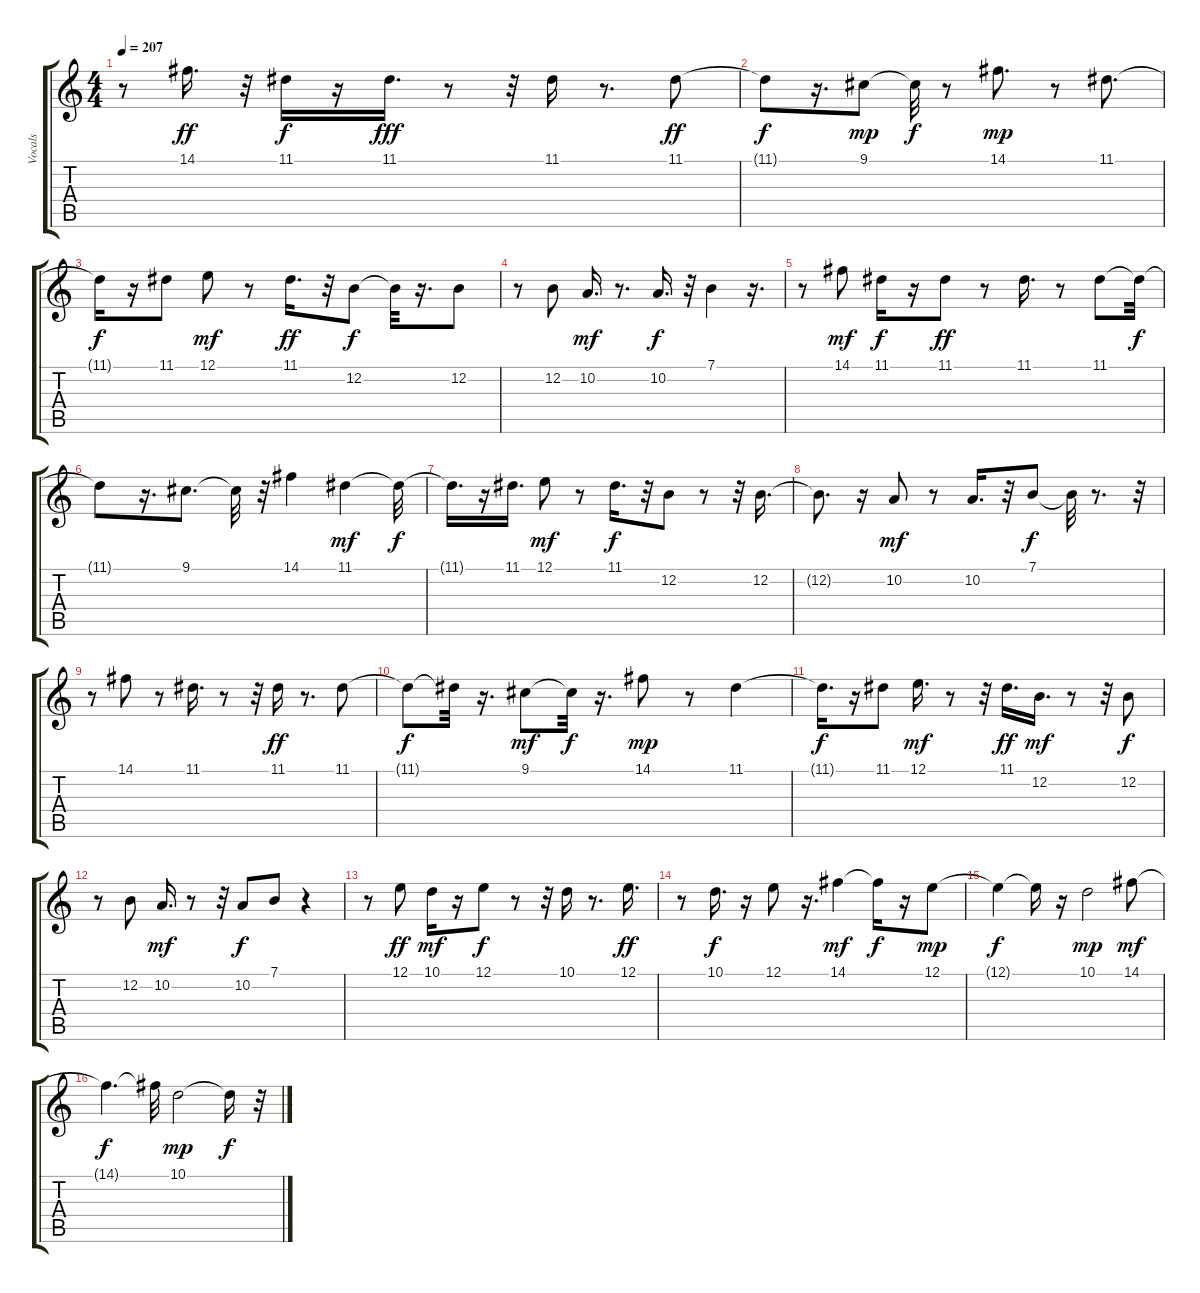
\track ("Vocals" "Vocals") {instrument pad3polysynth}
\staff {score tabs}
\tuning (E4 B3 G3 D3 A2 E2) {hide}
\ts (4 4)
\tempo 207
\clef g2
\ks c
r.8{dy f} 14.1.16{d dy ff} r.32 11.1.16{dy f} r.16 11.1.16{d dy fff} r.8 r.32 11.1.16 r.8{d} 11.1.8{dy ff} |
11.1{t}.8{dy f} r.16{d} 9.1.8{dy mp} 9.1{t}.32{dy f} r.8 14.1.8{d dy mp} r.8 11.1.8{d} |
11.1{t}.16{dy f} r.16 11.1.8 12.1.8{dy mf} r.8 11.1.16{d dy ff} r.32 12.2.8{dy f} 12.2{t}.32 r.16{d} 12.2.8 |
r.8 12.2.8 10.2.16{d dy mf} r.8{d} 10.2.16{d dy f} r.32 7.1.4 r.16{d} |
r.8 14.1.8{dy mf} 11.1.16{dy f} r.16 11.1.8{dy ff} r.8 11.1.16{d} r.8 11.1.8 11.1{t}.32{dy f} |
11.1{t}.8 r.16{d} 9.1.8{d} 9.1{t}.32 r.32 14.1.4 11.1.4{dy mf} 11.1{t}.32{dy f} |
11.1{t}.16{d} r.16 11.1.16{d} 12.1.8{dy mf} r.8 11.1.16{d dy f} r.32 12.2.8 r.8 r.32 12.2.16{d} |
12.2{t}.8{d} r.16 10.2.8{dy mf} r.8 10.2.16{d} r.32 7.1.8{dy f} 7.1{t}.32 r.8{d} r.32 |
r.8 14.1.8 r.8 11.1.16{d} r.8 r.32 11.1.16{dy ff} r.8{d} 11.1.8 |
11.1{t}.8{dy f} 11.1{t}.32 r.16{d} 9.1.8{dy mf} 9.1{t}.32{dy f} r.16{d} 14.1.8{dy mp} r.8 11.1.4 |
11.1{t}.16{d dy f} r.16 11.1.8 12.1.16{d dy mf} r.8 r.32 11.1.16{d dy ff} 12.2.16{d dy mf} r.8 r.32 12.2.8{dy f} |
r.8 12.2.8 10.2.16{d dy mf} r.8 r.32 10.2.8{dy f} 7.1.8 r.4 |
r.8 12.1.8{dy ff} 10.1.16{dy mf} r.16 12.1.8{dy f} r.8 r.32 10.1.16 r.8{d} 12.1.16{d dy ff} |
r.8 10.1.16{d dy f} r.16 12.1.8 r.16{d} 14.1.4{dy mf} 14.1{t}.16{dy f} r.16 12.1.8{dy mp} |
12.1{t}.4{dy f} 12.1{t}.16 r.16 10.1.2{dy mp} 14.1.8{dy mf} |
14.1{t}.4{d dy f} 14.1{t}.32 10.1.2{dy mp} 10.1{t}.16{dy f} r.32
